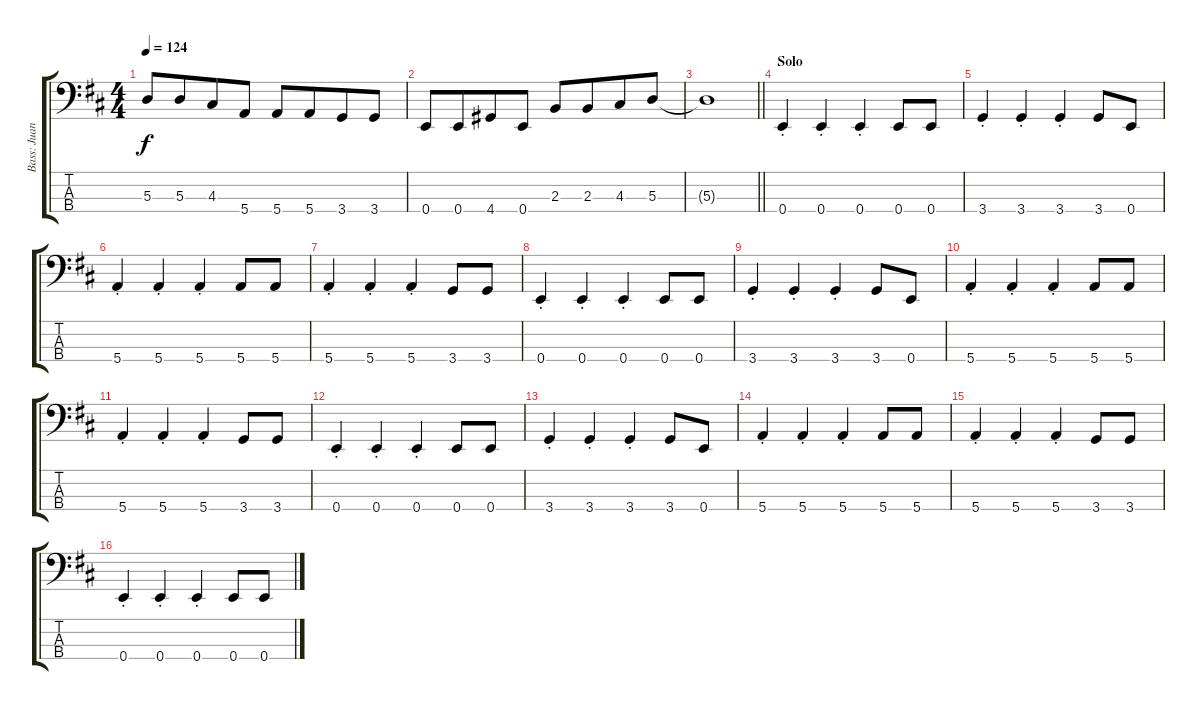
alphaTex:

\track ("Bass: Juan" "Bass: Juan") {instrument electricbassfinger}
\staff {score tabs}
\tuning (G2 D2 A1 E1) {hide}
\ts (4 4)
\tempo 124
\clef f4
\ks d
5.3{t}.8{dy f} 5.3.8{beam merge} 4.3.8 5.4.8 5.4.8 5.4.8{beam merge} 3.4.8 3.4.8 |
0.4.8 0.4.8{beam merge} 4.4.8 0.4.8 2.3.8 2.3.8{beam merge} 4.3.8 5.3.8 |
\barLineRight lightlight
5.3{t}.1 |
\section ("" "Solo")
0.4{st}.4 0.4{st}.4 0.4{st}.4 0.4.8 0.4.8 |
3.4{st}.4 3.4{st}.4 3.4{st}.4 3.4.8 0.4.8 |
5.4{st}.4 5.4{st}.4 5.4{st}.4 5.4.8 5.4.8 |
5.4{st}.4 5.4{st}.4 5.4{st}.4 3.4.8 3.4.8 |
0.4{st}.4 0.4{st}.4 0.4{st}.4 0.4.8 0.4.8 |
3.4{st}.4 3.4{st}.4 3.4{st}.4 3.4.8 0.4.8 |
5.4{st}.4 5.4{st}.4 5.4{st}.4 5.4.8 5.4.8 |
5.4{st}.4 5.4{st}.4 5.4{st}.4 3.4.8 3.4.8 |
0.4{st}.4 0.4{st}.4 0.4{st}.4 0.4.8 0.4.8 |
3.4{st}.4 3.4{st}.4 3.4{st}.4 3.4.8 0.4.8 |
5.4{st}.4 5.4{st}.4 5.4{st}.4 5.4.8 5.4.8 |
5.4{st}.4 5.4{st}.4 5.4{st}.4 3.4.8 3.4.8 |
0.4{st}.4 0.4{st}.4 0.4{st}.4 0.4.8 0.4.8
